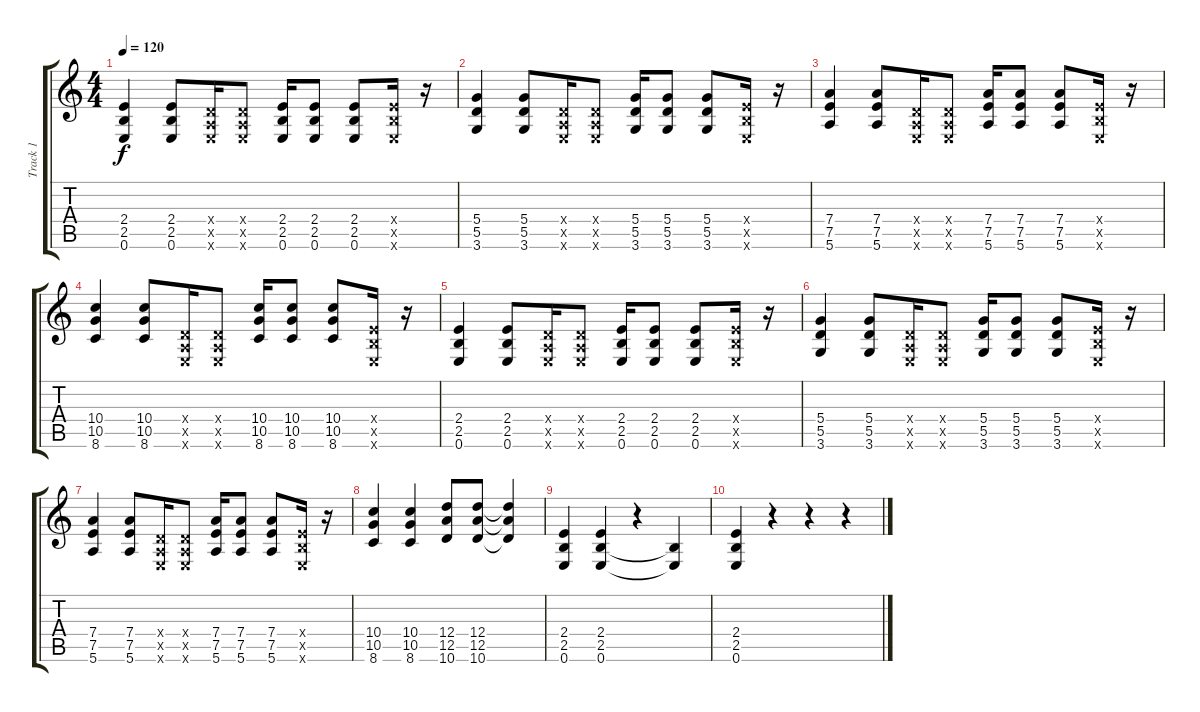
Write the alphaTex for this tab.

\track ("Track 1" "Track 1") {instrument distortionguitar}
\staff {score tabs}
\tuning (E4 B3 G3 D3 A2 E2) {hide}
\ts (4 4)
\tempo 120
\clef g2
\ks c
(2.4 2.5 0.6).4{dy f} (2.4 2.5 0.6).8 (0.4{x} 0.5{x} 0.6{x}).16 (0.4{x} 0.5{x} 0.6{x}).8 (2.4 2.5 0.6).16 (2.4 2.5 0.6).8 (2.4 2.5 0.6).8 (2.4{x} 2.5{x} 0.6{x}).16 r.16 |
(5.4 5.5 3.6).4 (5.4 5.5 3.6).8 (0.4{x} 0.5{x} 0.6{x}).16 (0.4{x} 0.5{x} 0.6{x}).8 (5.4 5.5 3.6).16 (5.4 5.5 3.6).8 (5.4 5.5 3.6).8 (2.4{x} 2.5{x} 0.6{x}).16 r.16 |
(7.4 7.5 5.6).4 (7.4 7.5 5.6).8 (0.4{x} 0.5{x} 0.6{x}).16 (0.4{x} 0.5{x} 0.6{x}).8 (7.4 7.5 5.6).16 (7.4 7.5 5.6).8 (7.4 7.5 5.6).8 (2.4{x} 2.5{x} 0.6{x}).16 r.16 |
(10.4 10.5 8.6).4 (10.4 10.5 8.6).8 (0.4{x} 0.5{x} 0.6{x}).16 (0.4{x} 0.5{x} 0.6{x}).8 (10.4 10.5 8.6).16 (10.4 10.5 8.6).8 (10.4 10.5 8.6).8 (2.4{x} 2.5{x} 0.6{x}).16 r.16 |
(2.4 2.5 0.6).4 (2.4 2.5 0.6).8 (0.4{x} 0.5{x} 0.6{x}).16 (0.4{x} 0.5{x} 0.6{x}).8 (2.4 2.5 0.6).16 (2.4 2.5 0.6).8 (2.4 2.5 0.6).8 (2.4{x} 2.5{x} 0.6{x}).16 r.16 |
(5.4 5.5 3.6).4 (5.4 5.5 3.6).8 (0.4{x} 0.5{x} 0.6{x}).16 (0.4{x} 0.5{x} 0.6{x}).8 (5.4 5.5 3.6).16 (5.4 5.5 3.6).8 (5.4 5.5 3.6).8 (2.4{x} 2.5{x} 0.6{x}).16 r.16 |
(7.4 7.5 5.6).4 (7.4 7.5 5.6).8 (0.4{x} 0.5{x} 0.6{x}).16 (0.4{x} 0.5{x} 0.6{x}).8 (7.4 7.5 5.6).16 (7.4 7.5 5.6).8 (7.4 7.5 5.6).8 (2.4{x} 2.5{x} 0.6{x}).16 r.16 |
(10.4 10.5 8.6).4 (10.4 10.5 8.6).4 (12.4 12.5 10.6).8 (12.4 12.5 10.6).8 (12.4{t} 12.5{t} 10.6{t}).4 |
(2.4 2.5 0.6).4 (2.4 2.5 0.6).4 r.4 (2.5{t} 0.6{t}).4 |
(2.4 2.5 0.6).4 r.4 r.4 r.4
